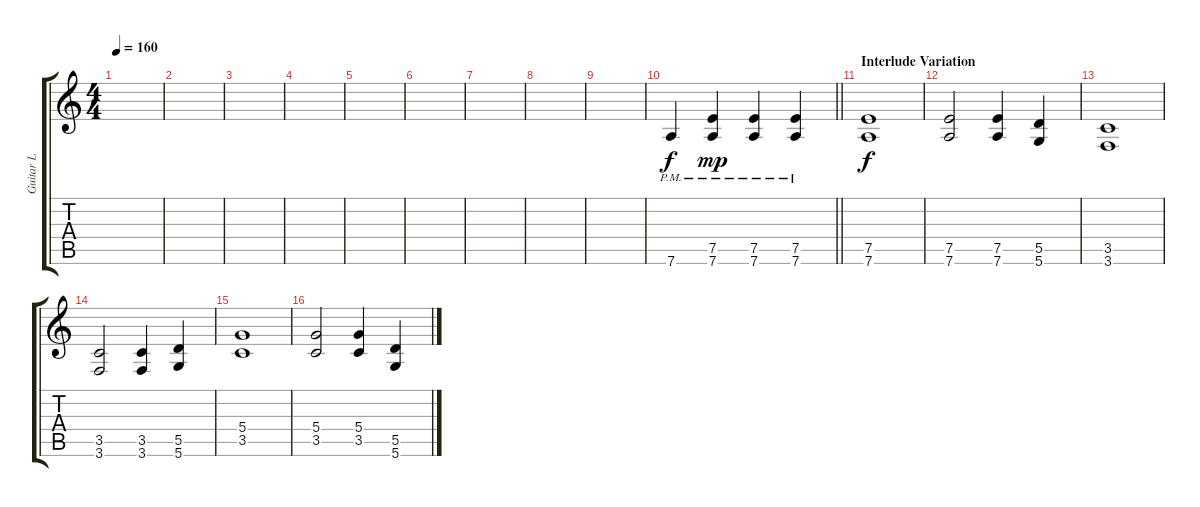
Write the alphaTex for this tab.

\track ("Guitar L" "Guitar L") {instrument distortionguitar}
\staff {score tabs}
\tuning (E4 B3 G3 D3 A2 D2) {hide}
\ts (4 4)
\tempo 160
\clef g2
\ks c
|
|
|
|
|
|
|
|
|
\barLineRight lightlight
7.6{pm}.4 (7.5{pm} 7.6{pm}).4{dy mp} (7.5{pm} 7.6{pm}).4 (7.5{pm} 7.6{pm}).4 |
\section ("" "Interlude Variation")
(7.5 7.6).1{dy f} |
(7.5 7.6).2 (7.5 7.6).4 (5.5 5.6).4 |
(3.5 3.6).1 |
(3.5 3.6).2 (3.5 3.6).4 (5.5 5.6).4 |
(5.4 3.5).1 |
(5.4 3.5).2 (5.4 3.5).4 (5.5 5.6).4
